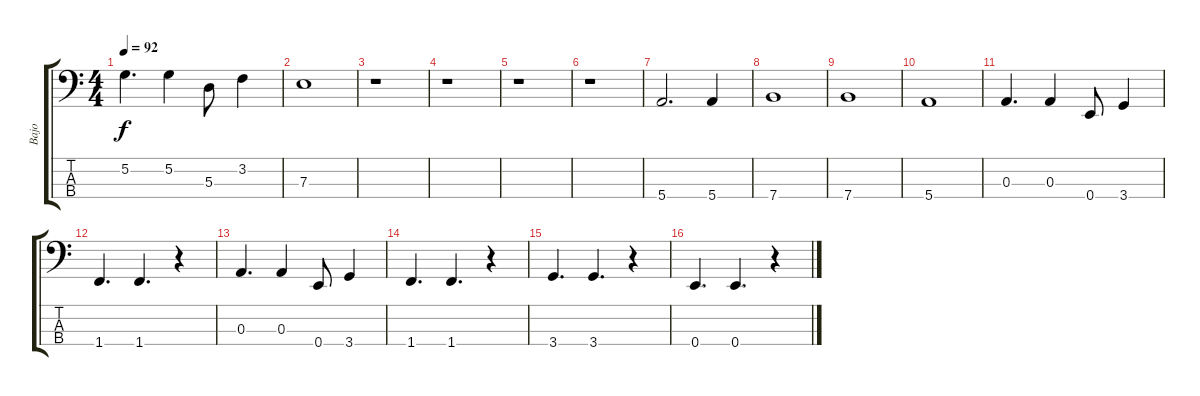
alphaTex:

\track ("Bajo" "Bajo") {instrument electricbassfinger}
\staff {score tabs}
\tuning (G2 D2 A1 E1) {hide}
\ts (4 4)
\tempo 92
\clef f4
\ks c
5.2.4{d dy f} 5.2.4 5.3.8 3.2.4 |
7.3.1 |
r.1 |
r.1 |
r.1 |
r.1 |
5.4.2{d} 5.4.4 |
7.4.1 |
7.4.1 |
5.4.1 |
0.3.4{d} 0.3.4 0.4.8 3.4.4 |
1.4.4{d} 1.4.4{d} r.4 |
0.3.4{d} 0.3.4 0.4.8 3.4.4 |
1.4.4{d} 1.4.4{d} r.4 |
3.4.4{d} 3.4.4{d} r.4 |
0.4.4{d} 0.4.4{d} r.4
